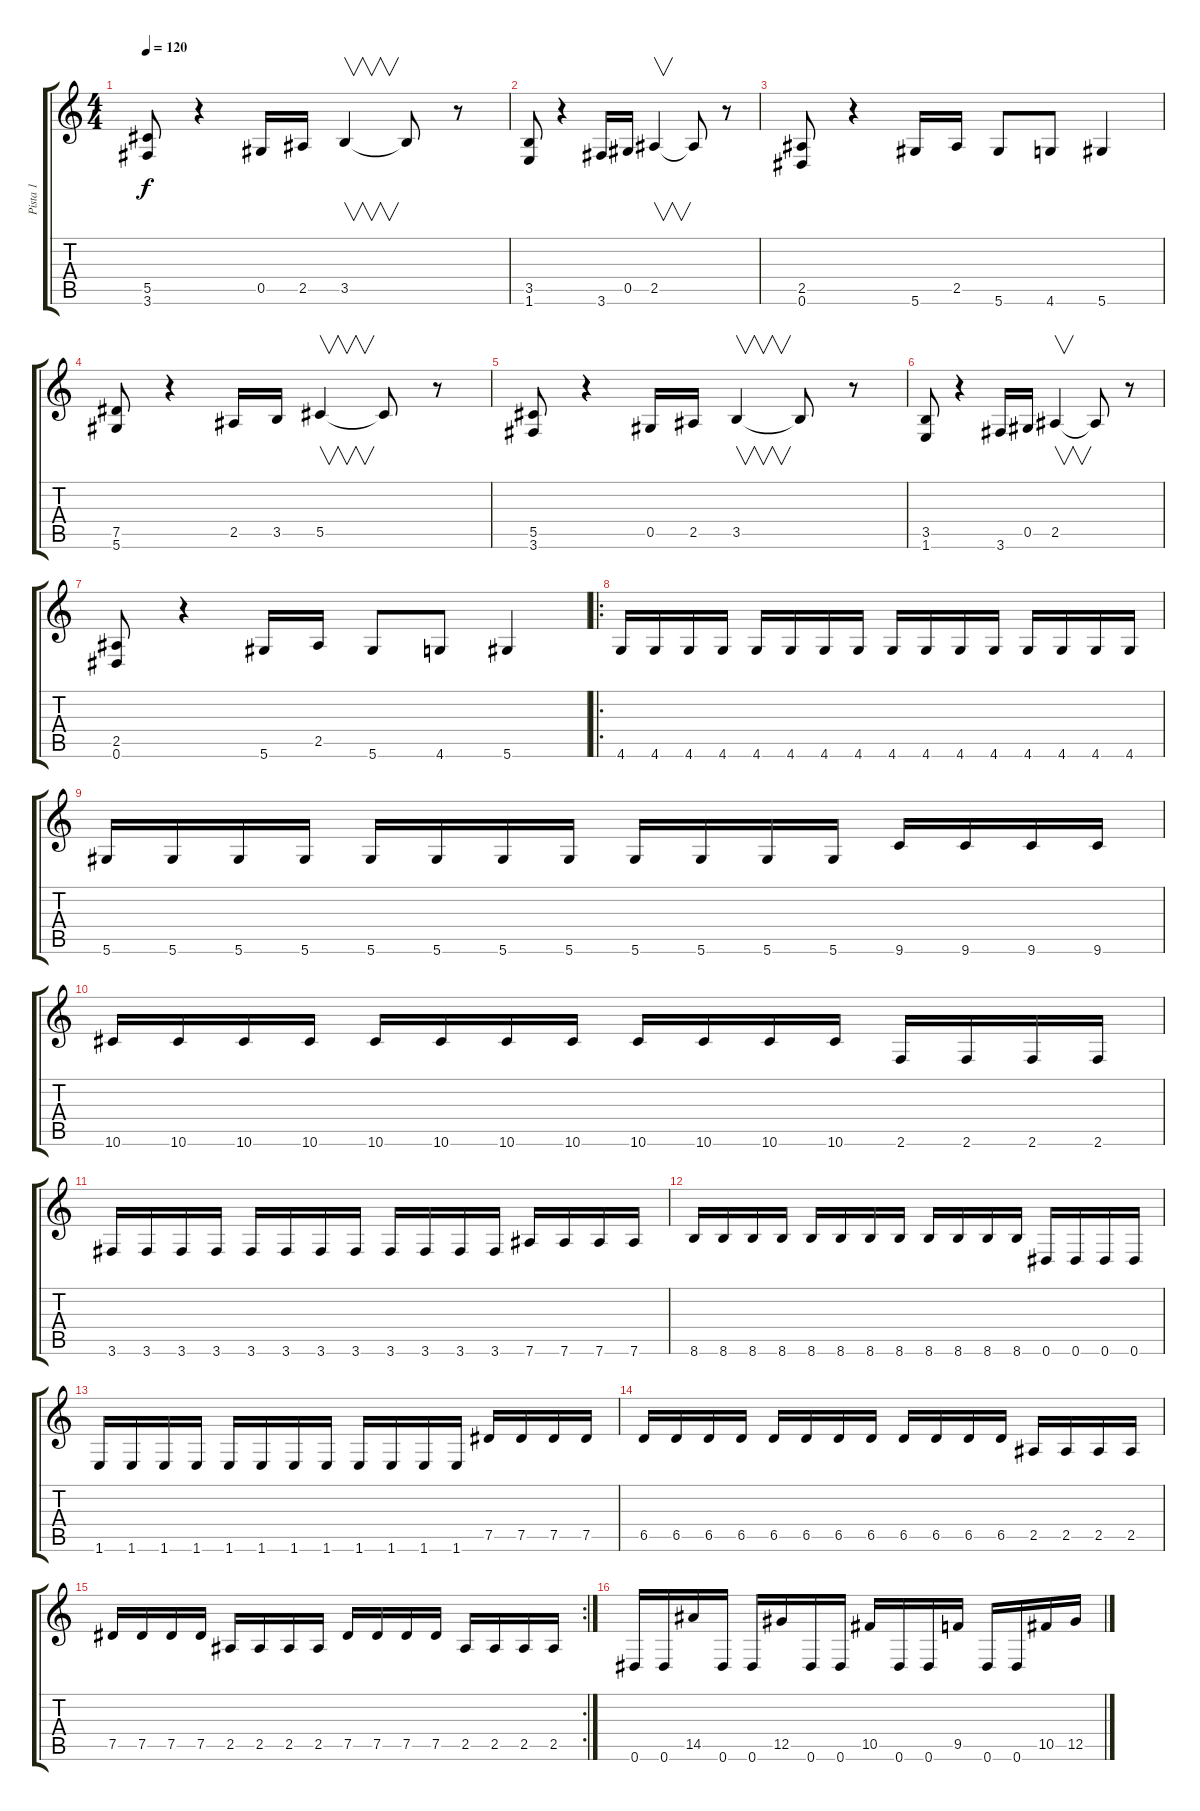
\track ("Pista 1" "Pista 1") {instrument distortionguitar}
\staff {score tabs}
\tuning (Eb4 Bb3 Gb3 Db3 Ab2 Eb2) {hide}
\ts (4 4)
\tempo 120
\clef g2
\ks c
(5.5 3.6).8{dy f} r.4 0.5.16 2.5.16 3.5.4{v} 3.5{t}.8 r.8 |
(3.5 1.6).8 r.4 3.6.16 0.5.16 2.5.4{v} 2.5{t}.8 r.8 |
(2.5 0.6).8 r.4 5.6.16 2.5.16 5.6.8 4.6.8 5.6.4 |
(7.5 5.6).8 r.4 2.5.16 3.5.16 5.5.4{v} 5.5{t}.8 r.8 |
(5.5 3.6).8 r.4 0.5.16 2.5.16 3.5.4{v} 3.5{t}.8 r.8 |
(3.5 1.6).8 r.4 3.6.16 0.5.16 2.5.4{v} 2.5{t}.8 r.8 |
(2.5 0.6).8 r.4 5.6.16 2.5.16 5.6.8 4.6.8 5.6.4 |
\ro
4.6.16 4.6.16 4.6.16 4.6.16 4.6.16 4.6.16 4.6.16 4.6.16 4.6.16 4.6.16 4.6.16 4.6.16 4.6.16 4.6.16 4.6.16 4.6.16 |
5.6.16 5.6.16 5.6.16 5.6.16 5.6.16 5.6.16 5.6.16 5.6.16 5.6.16 5.6.16 5.6.16 5.6.16 9.6.16 9.6.16 9.6.16 9.6.16 |
10.6.16 10.6.16 10.6.16 10.6.16 10.6.16 10.6.16 10.6.16 10.6.16 10.6.16 10.6.16 10.6.16 10.6.16 2.6.16 2.6.16 2.6.16 2.6.16 |
3.6.16 3.6.16 3.6.16 3.6.16 3.6.16 3.6.16 3.6.16 3.6.16 3.6.16 3.6.16 3.6.16 3.6.16 7.6.16 7.6.16 7.6.16 7.6.16 |
8.6.16 8.6.16 8.6.16 8.6.16 8.6.16 8.6.16 8.6.16 8.6.16 8.6.16 8.6.16 8.6.16 8.6.16 0.6.16 0.6.16 0.6.16 0.6.16 |
1.6.16 1.6.16 1.6.16 1.6.16 1.6.16 1.6.16 1.6.16 1.6.16 1.6.16 1.6.16 1.6.16 1.6.16 7.5.16 7.5.16 7.5.16 7.5.16 |
6.5.16 6.5.16 6.5.16 6.5.16 6.5.16 6.5.16 6.5.16 6.5.16 6.5.16 6.5.16 6.5.16 6.5.16 2.5.16 2.5.16 2.5.16 2.5.16 |
\rc 2
7.5.16 7.5.16 7.5.16 7.5.16 2.5.16 2.5.16 2.5.16 2.5.16 7.5.16 7.5.16 7.5.16 7.5.16 2.5.16 2.5.16 2.5.16 2.5.16 |
0.6.16 0.6.16 14.5.16 0.6.16 0.6.16 12.5.16 0.6.16 0.6.16 10.5.16 0.6.16 0.6.16 9.5.16 0.6.16 0.6.16 10.5.16 12.5.16
